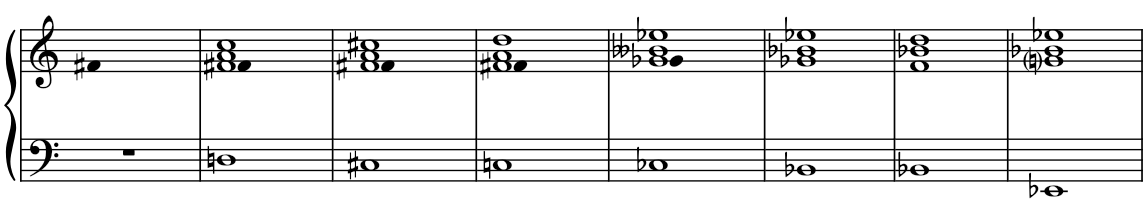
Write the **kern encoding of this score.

**kern	**kern
*part1	*part1
*staff2	*staff1
*I"Piano	*
*I'Pno.	*
!!LO:PB:g=z
*clefF4	*clefG2
*k[]	*k[]
*M4/4	*M4/4
*met(c)	*met(c)
=60	=60
*	*^
1r	1ryy	4f#X
.	.	2.ryy
=61	=61	=61
1Dn	1f#X 1a 1cc	4f#
.	.	2.ryy
=62	=62	=62
1C#X	1f#X 1a 1cc#X	4f#
.	.	2.ryy
=63	=63	=63
1Cn	1f#X 1a 1dd	4f#
.	.	2.ryy
=64	=64	=64
1C-X	1g-X 1b--X 1ee-X	4g-
.	.	2.ryy
=65	=65	=65
1BB-X	1b-X 1ee-X	1g-X
*	*v	*v
=66	=66
1BB-X	1f 1b-X 1dd
=67	=67
1EE-X	1gni 1b-X 1ee-X
=	=
*-	*-
